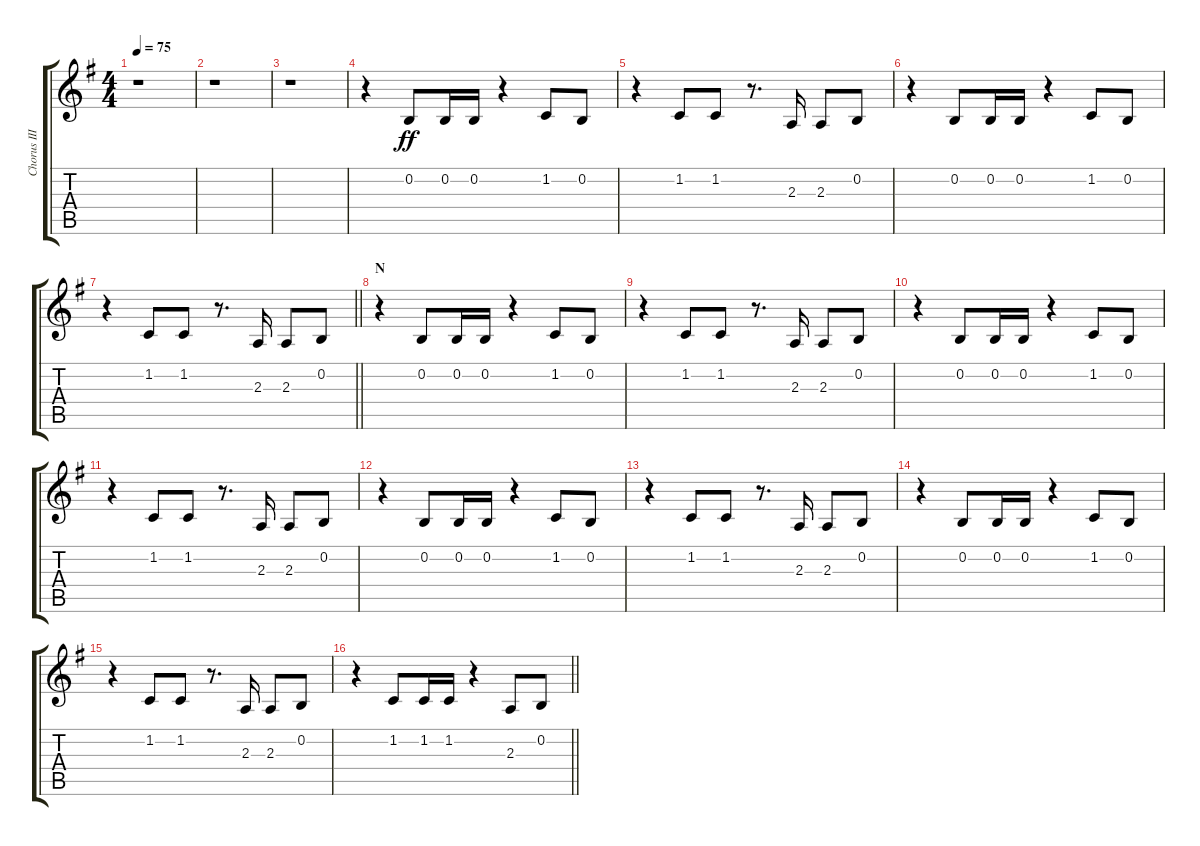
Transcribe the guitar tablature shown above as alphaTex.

\track ("Chorus III" "Chorus III") {instrument voiceoohs}
\staff {score tabs}
\tuning (E4 B3 G3 D3 A2 E2) {hide}
\ts (4 4)
\tempo 75
\clef g2
\ks g
r.1{dy ff} |
r.1 |
r.1 |
r.4 0.2.8 0.2.16 0.2.16 r.4 1.2.8 0.2.8 |
r.4 1.2.8 1.2.8 r.8{d} 2.3.16 2.3.8 0.2.8 |
r.4 0.2.8 0.2.16 0.2.16 r.4 1.2.8 0.2.8 |
\barLineRight lightlight
r.4 1.2.8 1.2.8 r.8{d} 2.3.16 2.3.8 0.2.8 |
\section ("" "N")
r.4 0.2.8 0.2.16 0.2.16 r.4 1.2.8 0.2.8 |
r.4 1.2.8 1.2.8 r.8{d} 2.3.16 2.3.8 0.2.8 |
r.4 0.2.8 0.2.16 0.2.16 r.4 1.2.8 0.2.8 |
r.4 1.2.8 1.2.8 r.8{d} 2.3.16 2.3.8 0.2.8 |
r.4 0.2.8 0.2.16 0.2.16 r.4 1.2.8 0.2.8 |
r.4 1.2.8 1.2.8 r.8{d} 2.3.16 2.3.8 0.2.8 |
r.4 0.2.8 0.2.16 0.2.16 r.4 1.2.8 0.2.8 |
r.4 1.2.8 1.2.8 r.8{d} 2.3.16 2.3.8 0.2.8 |
\barLineRight lightlight
r.4 1.2.8 1.2.16 1.2.16 r.4 2.3.8 0.2.8
